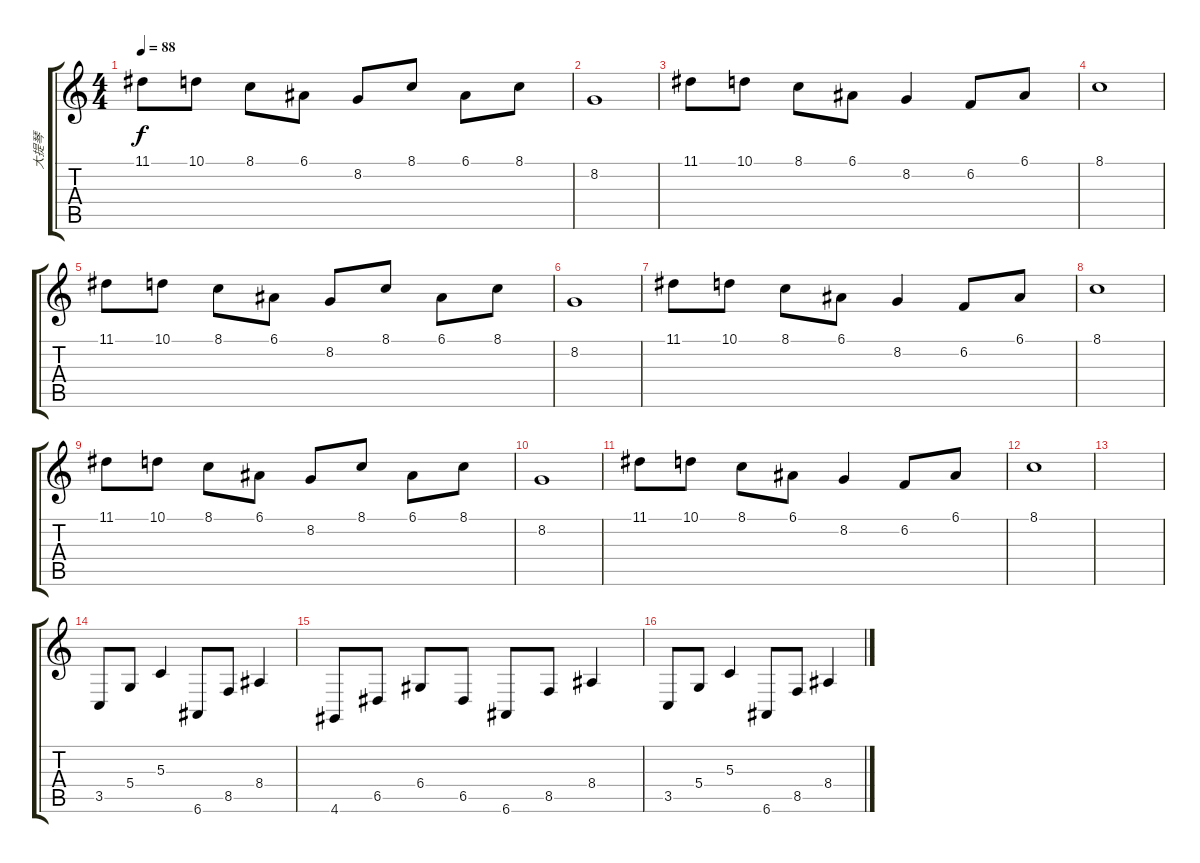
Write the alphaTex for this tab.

\track ("大提琴" "大提琴") {instrument cello}
\staff {score tabs}
\tuning (E4 B3 G3 D3 A2 E2) {hide}
\ts (4 4)
\tempo 88
\clef g2
\ks c
11.1.8{dy f} 10.1.8 8.1.8 6.1.8 8.2.8 8.1.8 6.1.8 8.1.8 |
8.2.1 |
11.1.8 10.1.8 8.1.8 6.1.8 8.2.4 6.2.8 6.1.8 |
8.1.1 |
11.1.8 10.1.8 8.1.8 6.1.8 8.2.8 8.1.8 6.1.8 8.1.8 |
8.2.1 |
11.1.8 10.1.8 8.1.8 6.1.8 8.2.4 6.2.8 6.1.8 |
8.1.1 |
11.1.8 10.1.8 8.1.8 6.1.8 8.2.8 8.1.8 6.1.8 8.1.8 |
8.2.1 |
11.1.8 10.1.8 8.1.8 6.1.8 8.2.4 6.2.8 6.1.8 |
8.1.1 |
|
3.5.8 5.4.8 5.3.4 6.6.8 8.5.8 8.4.4 |
4.6.8 6.5.8 6.4.8 6.5.8 6.6.8 8.5.8 8.4.4 |
3.5.8 5.4.8 5.3.4 6.6.8 8.5.8 8.4.4
